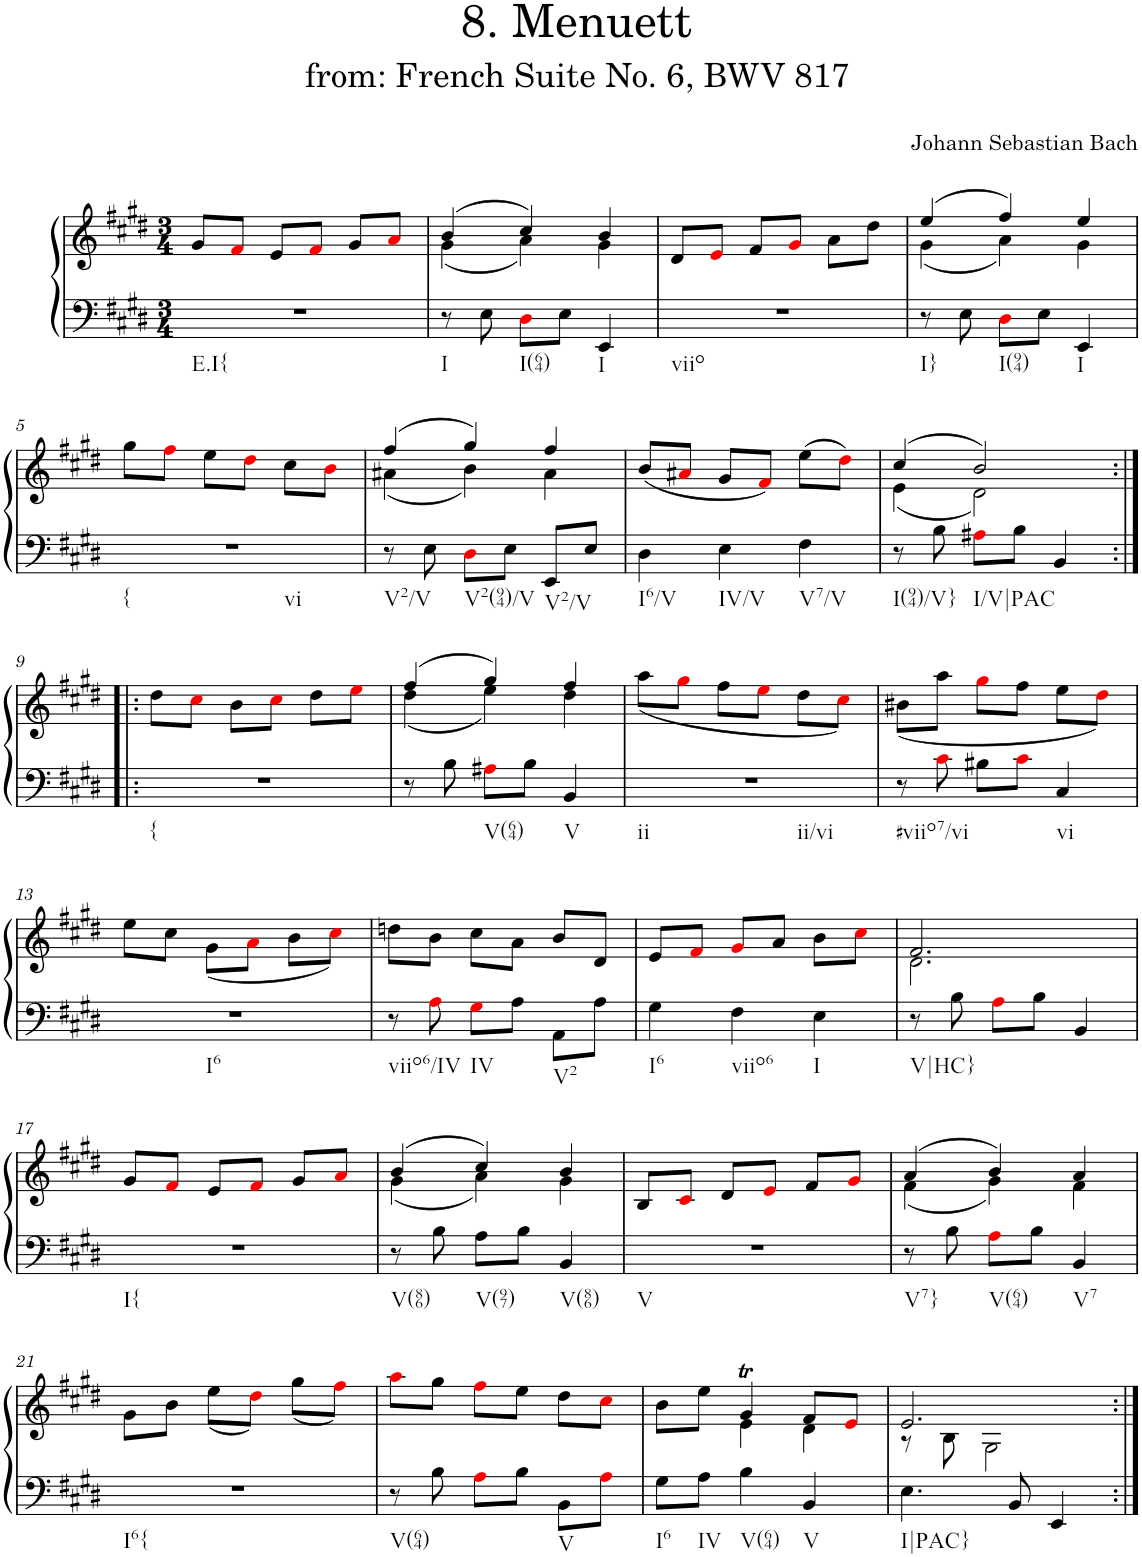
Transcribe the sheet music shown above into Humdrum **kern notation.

**kern	**kern
*part1	*part1
*staff2	*staff1
*I"Piano	*
*I'Pno.	*
*clefF4	*clefG2
*k[f#c#g#d#]	*k[f#c#g#d#]
*M3/4	*M3/4
=1	=1
!LO:TX:b:t=E.I{	!
2.r	8g#/L
.	8f#i/J
.	8e/L
.	8f#i/J
.	8g#/L
.	8ai/J
=2	=2
*	*^
!LO:TX:b:t=I	!	!
8r	(4b/	(4g#\
8E\	.	.
!LO:TX:b:t=I(64)	!	!
8D#i\L	4cc#/)	4a\)
8E\J	.	.
!LO:TX:b:t=I	!	!
4EE/	4b/	4g#\
=3	=3	=3
!LO:TX:b:t=viio	!	!
*	*v	*v
2.r	8d#/L
.	8ei/J
.	8f#/L
.	8g#i/J
.	8a\L
.	8dd#\J
=4	=4
*	*^
!LO:TX:b:t=I}	!	!
8r	(4ee/	(4g#\
8E\	.	.
!LO:TX:b:t=I(94)	!	!
8D#i\L	4ff#/)	4a\)
8E\J	.	.
!LO:TX:b:t=I	!	!
4EE/	4ee/	4g#\
!!LO:LB:g=z	!!
=5	=5	=5
!LO:TX:b:t={	!	!
!LO:TX:b:t=vi	!	!
2.r	2.ryy	8gg#\L
.	.	8ff#i\J
.	.	8ee\L
.	.	8dd#i\J
.	.	8cc#\L
.	.	8bi\J
=6	=6	=6
!LO:TX:b:t=V2/V	!	!
8r	(4ff#/	(4a#X\
8E\	.	.
!LO:TX:b:t=V2(94)/V	!	!
8D#i\L	4gg#/)	4b\)
8E\J	.	.
!LO:TX:b:t=V2/V	!	!
8EE/L	4ff#/	4a#\
8E/J	.	.
*	*v	*v
=7	=7
!LO:TX:b:t=I6/V	!
4D#\	(8b/L
.	8a#Xi/J
!LO:TX:b:t=IV/V	!
4E\	8g#/L
.	8f#i/J)
!LO:TX:b:t=V7/V	!
4F#\	(8ee\L
.	8dd#i\J)
=8	=8
*	*^
!LO:TX:b:t=I(94)/V}	!	!
8r	(4cc#/	(4e\
8B\	.	.
!LO:TX:b:t=I/V|PAC	!	!
8A#Xi\L	2b/)	2d#\)
8B\J	.	.
4BB/	.	.
!!LO:LB:g=z	!!
=9:|!|:	=9:|!|:	=9:|!|:
!LO:TX:b:t={	!	!
2.r	2.ryy	8dd#\L
.	.	8cc#i\J
.	.	8b\L
.	.	8cc#i\J
.	.	8dd#\L
.	.	8eei\J
=10	=10	=10
8r	(4ff#/	(4dd#\
8B\	.	.
!LO:TX:b:t=V(64)	!	!
8A#Xi\L	4gg#/)	4ee\)
8B\J	.	.
!LO:TX:b:t=V	!	!
4BB/	4ff#/	4dd#\
=11	=11	=11
!LO:TX:b:t=ii	!	!
!LO:TX:b:t=ii/vi	!	!
2.r	2.ryy	(8aa\L
.	.	8gg#i\J
.	.	8ff#\L
.	.	8eei\J
.	.	8dd#\L
.	.	8cc#i\J)
=12	=12	=12
!LO:TX:b:t=#viio7/vi	!	!
8r	2.ryy	(8b#X\L
8c#i\	.	8aa\J
8B#X\L	.	8gg#i\L
8c#i\J	.	8ff#\J
!LO:TX:b:t=vi	!	!
4C#/	.	8ee\L
.	.	8dd#i\J)
!!LO:LB:g=z	!!
=13	=13	=13
!LO:TX:b:t=I6	!	!
2.r	2.ryy	8ee\L
.	.	8cc#\J
.	.	(8g#\L
.	.	8ai\J
.	.	8b\L
.	.	8cc#i\J)
=14	=14	=14
!LO:TX:b:t=viio6/IV	!	!
*	*v	*v
8r	8ddn\L
8Ai\	8b\J
!LO:TX:b:t=IV	!
8G#i\L	8cc#\L
8A\J	8a\J
!LO:TX:b:t=V2	!
8AA\L	8b/L
8A\J	8d#/J
=15	=15
!LO:TX:b:t=I6	!
4G#\	8e/L
.	8f#i/J
!LO:TX:b:t=viio6	!
4F#\	8g#i/L
.	8a/J
!LO:TX:b:t=I	!
4E\	8b\L
.	8cc#i\J
=16	=16
*	*^
!LO:TX:b:t=V|HC}	!	!
8r	2.f#/	2.d#\
8B\	.	.
8Ai\L	.	.
8B\J	.	.
4BB/	.	.
*	*v	*v
!!LO:LB:g=z
=17	=17
!LO:TX:b:t=I{	!
2.r	8g#/L
.	8f#i/J
.	8e/L
.	8f#i/J
.	8g#/L
.	8ai/J
=18	=18
*	*^
!LO:TX:b:t=V(86)	!	!
8r	(4b/	(4g#\
8B\	.	.
!LO:TX:b:t=V(97)	!	!
8A\L	4cc#/)	4a\)
8B\J	.	.
!LO:TX:b:t=V(86)	!	!
4BB/	4b/	4g#\
=19	=19	=19
!LO:TX:b:t=V	!	!
*	*v	*v
2.r	8B/L
.	8c#i/J
.	8d#/L
.	8ei/J
.	8f#/L
.	8g#i/J
=20	=20
*	*^
!LO:TX:b:t=V7}	!	!
8r	(4a/	(4f#\
8B\	.	.
!LO:TX:b:t=V(64)	!	!
8Ai\L	4b/)	4g#\)
8B\J	.	.
!LO:TX:b:t=V7	!	!
4BB/	4a/	4f#\
!!LO:LB:g=z	!!
=21	=21	=21
!LO:TX:b:t=I6{	!	!
2.r	2.ryy	8g#\L
.	.	8b\J
.	.	(8ee\L
.	.	8dd#i\J)
.	.	(8gg#\L
.	.	8ff#i\J)
=22	=22	=22
!LO:TX:b:t=V(64)	!	!
8r	2.ryy	8aai\L
8B\	.	8gg#\J
8Ai\L	.	8ff#i\L
8B\J	.	8ee\J
!LO:TX:b:t=V	!	!
8BB\L	.	8dd#\L
8Ai\J	.	8cc#i\J
=23	=23	=23
!LO:TX:b:t=I6	!	!
8G#\L	4ryy	8b\L
!LO:TX:b:t=IV	!	!
8A\J	.	8ee\J
!LO:TX:b:t=V(64)	!	!
4B\	4g#t/	4e\
!LO:TX:b:t=V	!	!
4BB/	8f#/L	4d#\
.	8ei/J	.
=24	=24	=24
!LO:TX:b:t=I|PAC}	!	!
4.E\	2.e/	8r
.	.	8B\
.	.	2G#\
8BB/	.	.
4EE/	.	.
*	*v	*v
=:|!	=:|!
*-	*-
